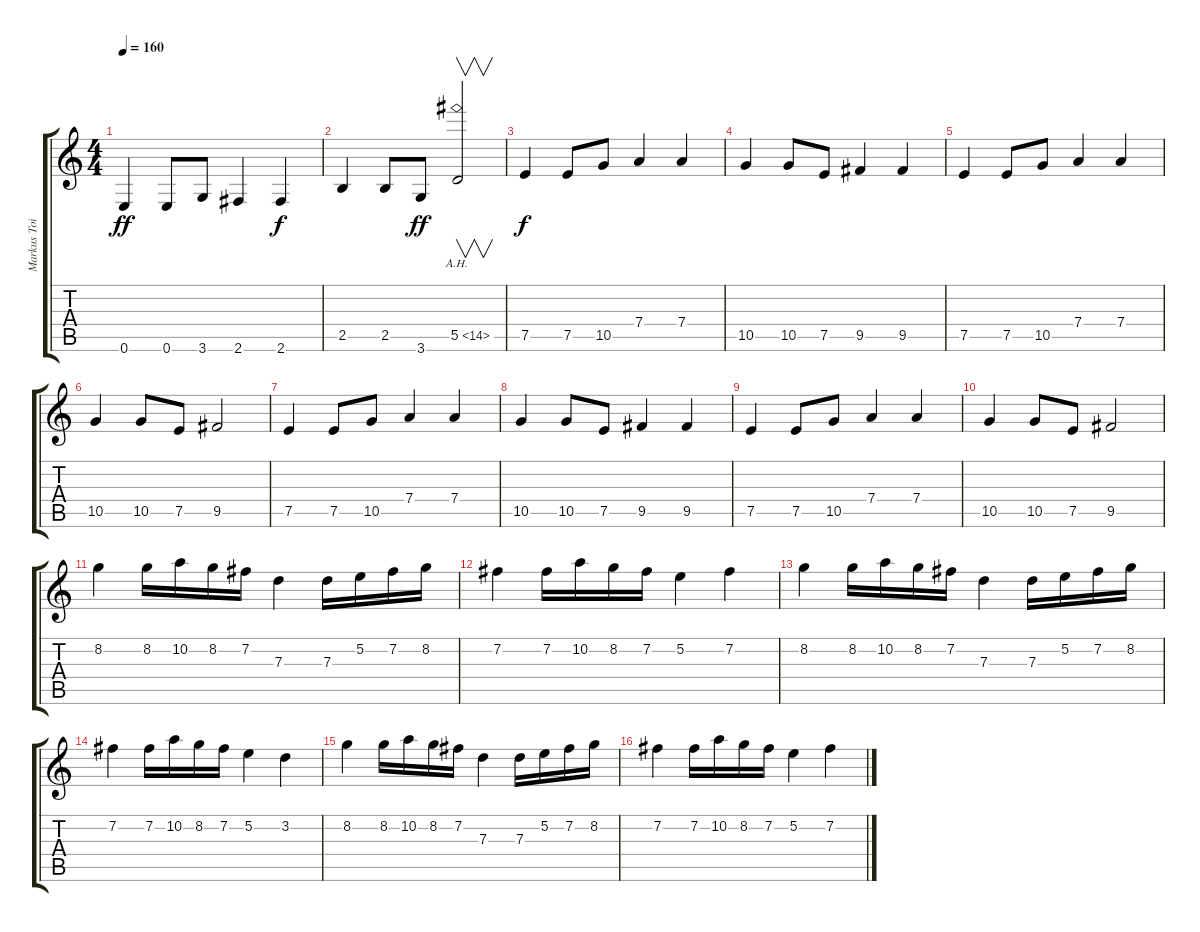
\track ("Markus Toivonen" "Markus Toi") {instrument distortionguitar}
\staff {score tabs}
\tuning (E4 B3 G3 D3 A2 E2) {hide}
\ts (4 4)
\tempo 160
\clef g2
\ks c
0.6.4{dy ff} 0.6.8 3.6.8 2.6.4 2.6.4{dy f} |
2.5.4 2.5.8 3.6.8{dy ff} 5.5{ah 9}.2{v instrument guitarharmonics} |
7.5.4{dy f instrument distortionguitar} 7.5.8 10.5.8 7.4.4 7.4.4 |
10.5.4 10.5.8 7.5.8 9.5.4 9.5.4 |
7.5.4 7.5.8 10.5.8 7.4.4 7.4.4 |
10.5.4 10.5.8 7.5.8 9.5.2 |
7.5.4 7.5.8 10.5.8 7.4.4 7.4.4 |
10.5.4 10.5.8 7.5.8 9.5.4 9.5.4 |
7.5.4 7.5.8 10.5.8 7.4.4 7.4.4 |
10.5.4 10.5.8 7.5.8 9.5.2 |
8.2.4 8.2.16 10.2.16 8.2.16 7.2.16 7.3.4 7.3.16 5.2.16 7.2.16 8.2.16 |
7.2.4 7.2.16 10.2.16 8.2.16 7.2.16 5.2.4 7.2.4 |
8.2.4 8.2.16 10.2.16 8.2.16 7.2.16 7.3.4 7.3.16 5.2.16 7.2.16 8.2.16 |
7.2.4 7.2.16 10.2.16 8.2.16 7.2.16 5.2.4 3.2.4 |
8.2.4 8.2.16 10.2.16 8.2.16 7.2.16 7.3.4 7.3.16 5.2.16 7.2.16 8.2.16 |
7.2.4 7.2.16 10.2.16 8.2.16 7.2.16 5.2.4 7.2.4
